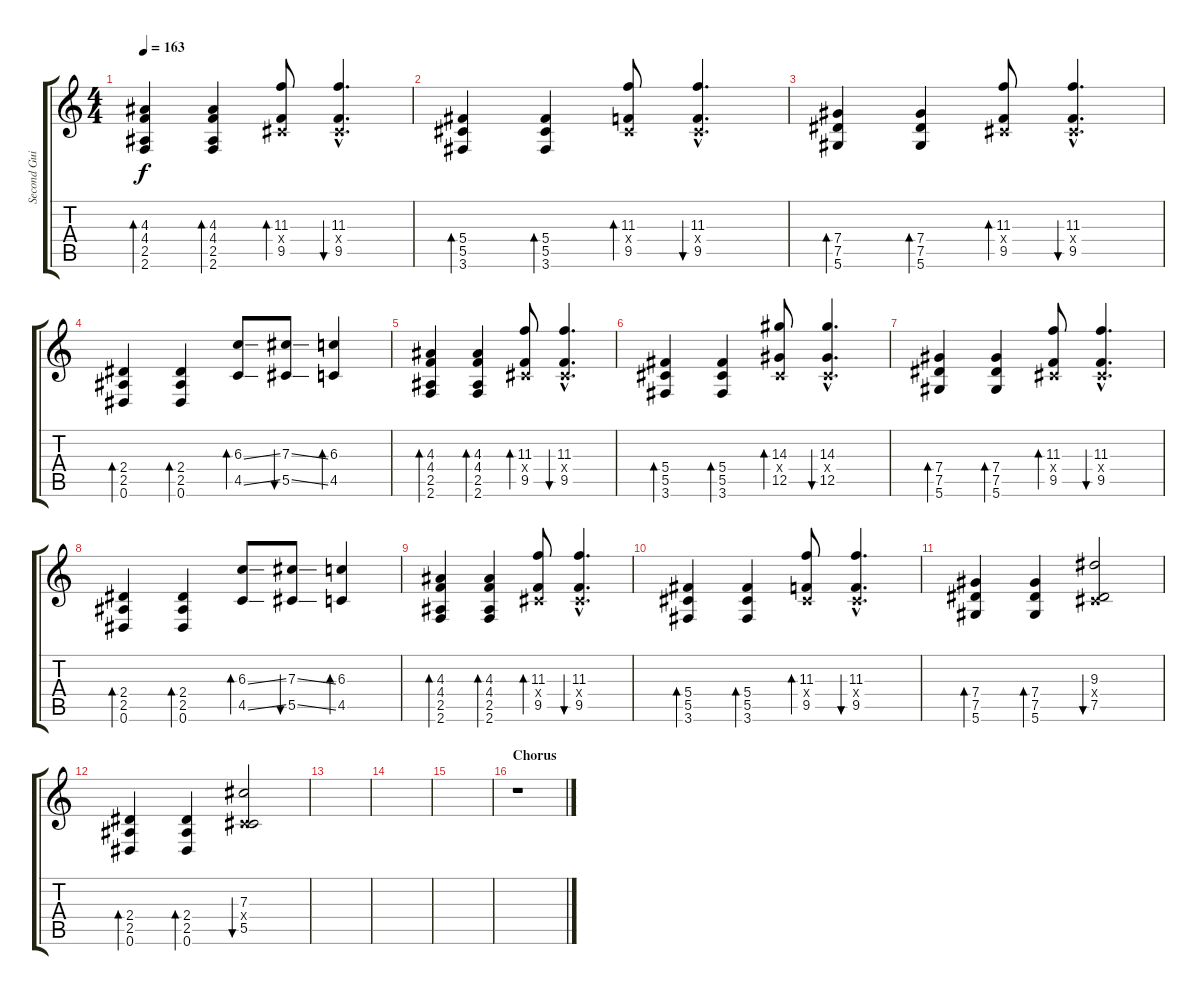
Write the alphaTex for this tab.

\track ("Second Guitar" "Second Gui") {instrument distortionguitar}
\staff {score tabs}
\tuning (Eb4 Bb3 Gb3 Db3 Ab2 Eb2) {hide}
\ts (4 4)
\tempo 163
\clef g2
\ks c
(4.3 4.4 2.5 2.6).4{bd 240 dy f} (4.3 4.4 2.5 2.6).4{bd 240} (11.3 0.4{x} 9.5).8{bd 240} (11.3{hac} 0.4{hac x} 9.5{hac}).4{d bu 240} |
(5.4 5.5 3.6).4{bd 240} (5.4 5.5 3.6).4{bd 240} (11.3 0.4{x} 9.5).8{bd 240} (11.3{hac} 0.4{hac x} 9.5{hac}).4{d bu 240} |
(7.4 7.5 5.6).4{bd 240} (7.4 7.5 5.6).4{bd 240} (11.3 0.4{x} 9.5).8{bd 240} (11.3{hac} 0.4{hac x} 9.5{hac}).4{d bu 240} |
(2.4 2.5 0.6).4{bd 240} (2.4 2.5 0.6).4{bd 240} (6.3{ss} 4.5{ss}).8{bd 240} (7.3{ss} 5.5{ss}).8{bu 240} (6.3 4.5).4{bd 240} |
(4.3 4.4 2.5 2.6).4{bd 240} (4.3 4.4 2.5 2.6).4{bd 240} (11.3 0.4{x} 9.5).8{bd 240} (11.3{hac} 0.4{hac x} 9.5{hac}).4{d bu 240} |
(5.4 5.5 3.6).4{bd 240} (5.4 5.5 3.6).4{bd 240} (14.3 0.4{x} 12.5).8{bd 240} (14.3{hac} 0.4{hac x} 12.5{hac}).4{d bu 240} |
(7.4 7.5 5.6).4{bd 240} (7.4 7.5 5.6).4{bd 240} (11.3 0.4{x} 9.5).8{bd 240} (11.3{hac} 0.4{hac x} 9.5{hac}).4{d bu 240} |
(2.4 2.5 0.6).4{bd 240} (2.4 2.5 0.6).4{bd 240} (6.3{ss} 4.5{ss}).8{bd 240} (7.3{ss} 5.5{ss}).8{bu 240} (6.3 4.5).4{bd 240} |
(4.3 4.4 2.5 2.6).4{bd 240} (4.3 4.4 2.5 2.6).4{bd 240} (11.3 0.4{x} 9.5).8{bd 240} (11.3{hac} 0.4{hac x} 9.5{hac}).4{d bu 240} |
(5.4 5.5 3.6).4{bd 240} (5.4 5.5 3.6).4{bd 240} (11.3 0.4{x} 9.5).8{bd 240} (11.3{hac} 0.4{hac x} 9.5{hac}).4{d bu 240} |
(7.4 7.5 5.6).4{bd 240} (7.4 7.5 5.6).4{bd 240} (9.3 0.4{x} 7.5).2{bu 240} |
(2.4 2.5 0.6).4{bd 240} (2.4 2.5 0.6).4{bd 240} (7.3 0.4{x} 5.5).2{bu 240} |
|
|
|
\section ("" "Chorus")
r.1
